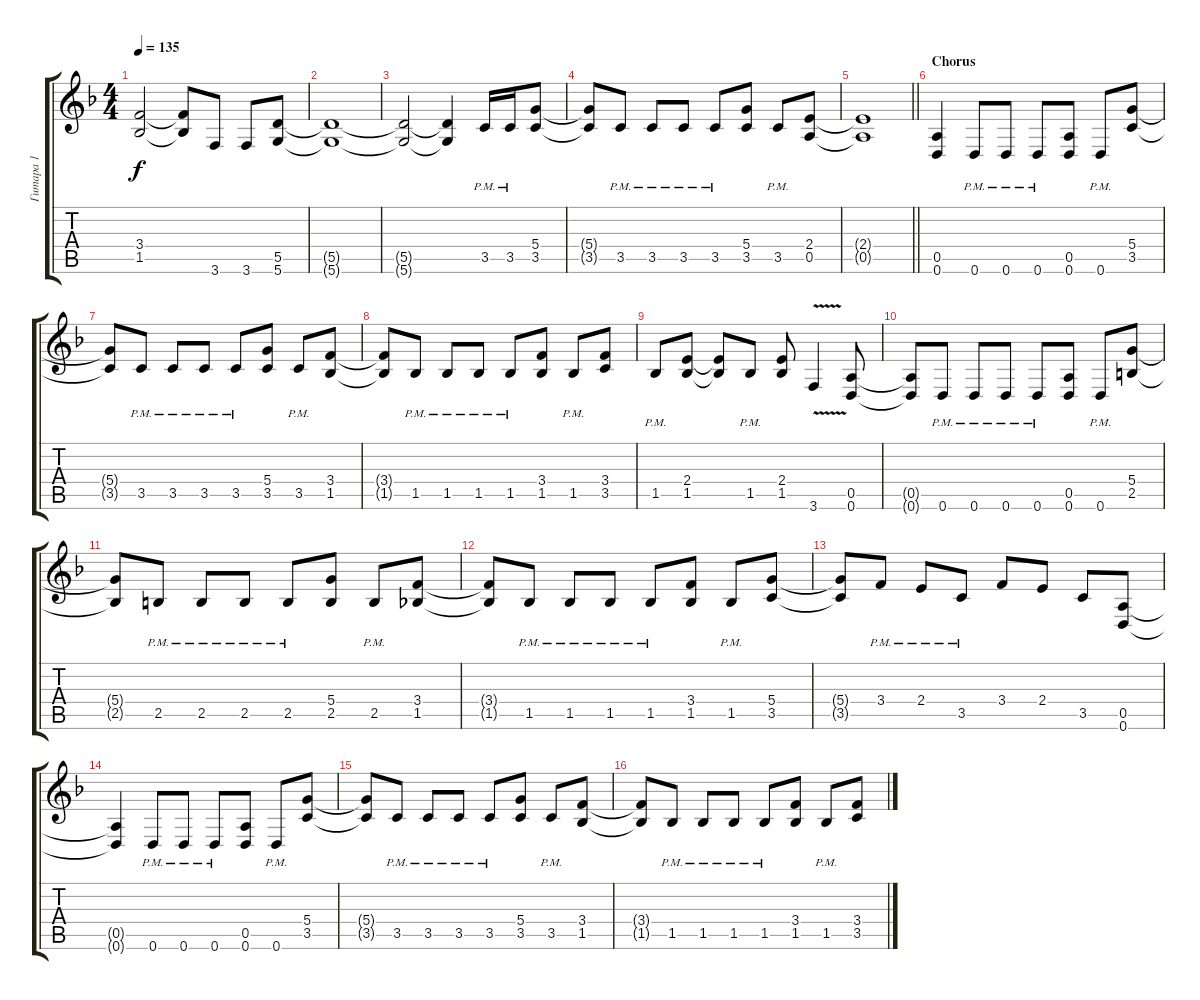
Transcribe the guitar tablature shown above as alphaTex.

\track ("Гитара 1" "Гитара 1") {instrument distortionguitar}
\staff {score tabs}
\tuning (E4 B3 G3 D3 A2 D2) {hide}
\ts (4 4)
\tempo 135
\clef g2
\ks dminor
(3.4{t} 1.5{t}).2{dy f} (3.4{t} 1.5{t}).8 3.6.8 3.6.8 (5.5 5.6).8 |
(5.5{t} 5.6{t}).1 |
(5.5{t} 5.6{t}).2 (5.5{t} 5.6{t}).4 3.5{pm}.16 3.5{pm}.16 (5.4 3.5).8 |
(5.4{t} 3.5{t}).8 3.5{pm}.8 3.5{pm}.8 3.5{pm}.8 3.5{pm}.8 (5.4 3.5).8 3.5{pm}.8 (2.4 0.5).8 |
\barLineRight lightlight
(2.4{t} 0.5{t}).1 |
\section ("" "Chorus")
(0.5 0.6).4 0.6{pm}.8 0.6{pm}.8 0.6{pm}.8 (0.5 0.6).8 0.6{pm}.8 (5.4 3.5).8 |
(5.4{t} 3.5{t}).8 3.5{pm}.8 3.5{pm}.8 3.5{pm}.8 3.5{pm}.8 (5.4 3.5).8 3.5{pm}.8 (3.4 1.5).8 |
(3.4{t} 1.5{t}).8 1.5{pm}.8 1.5{pm}.8 1.5{pm}.8 1.5{pm}.8 (3.4 1.5).8 1.5{pm}.8 (3.4 3.5).8 |
1.5{pm}.8 (2.4 1.5).8 (2.4{t} 1.5{t}).8 1.5{pm}.8 (2.4 1.5).8 3.6{v}.4 (0.5 0.6).8 |
(0.5{t} 0.6{t}).8 0.6{pm}.8 0.6{pm}.8 0.6{pm}.8 0.6{pm}.8 (0.5 0.6).8 0.6{pm}.8 (5.4 2.5).8 |
(5.4{t} 2.5{t}).8 2.5{pm}.8 2.5{pm}.8 2.5{pm}.8 2.5{pm}.8 (5.4 2.5).8 2.5{pm}.8 (3.4 1.5).8 |
(3.4{t} 1.5{t}).8 1.5{pm}.8 1.5{pm}.8 1.5{pm}.8 1.5{pm}.8 (3.4 1.5).8 1.5{pm}.8 (5.4 3.5).8 |
(5.4{t} 3.5{t}).8 3.4{pm}.8 2.4{pm}.8 3.5{pm}.8 3.4.8 2.4.8 3.5.8 (0.5 0.6).8 |
(0.5{t} 0.6{t}).4 0.6{pm}.8 0.6{pm}.8 0.6{pm}.8 (0.5 0.6).8 0.6{pm}.8 (5.4 3.5).8 |
(5.4{t} 3.5{t}).8 3.5{pm}.8 3.5{pm}.8 3.5{pm}.8 3.5{pm}.8 (5.4 3.5).8 3.5{pm}.8 (3.4 1.5).8 |
(3.4{t} 1.5{t}).8 1.5{pm}.8 1.5{pm}.8 1.5{pm}.8 1.5{pm}.8 (3.4 1.5).8 1.5{pm}.8 (3.4 3.5).8
